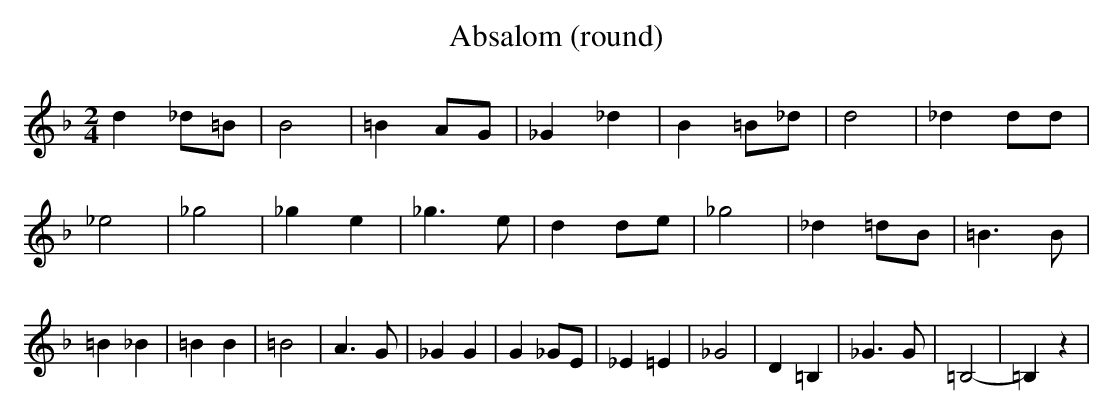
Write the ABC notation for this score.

X:1
T:Absalom (round)
M:2/4
L:1/8
K:F
 d2 _d=B| B4| =B2 AG| _G2 _d2| B2=B-_d| d4| _d2 dd| _e4| _g4| _g2 e2|\
 _g3 e| d2d-e| _g4| _d2 =dB| =B3 B| =B2 _B2| =B2 B2| =B4| A3 G| _G2 G2|\
 G2 _GE| _E2 =E2| _G4| D2 =B,2| _G3 G| =B,4-| =B,2 z2|
